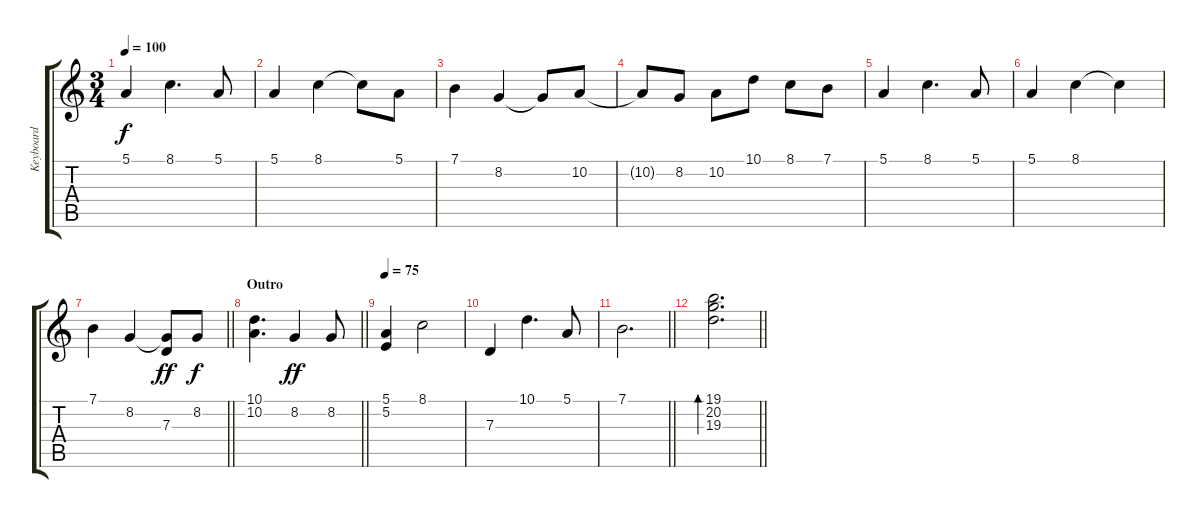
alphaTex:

\track ("Keyboard" "Keyboard") {instrument brightacousticpiano}
\staff {score tabs}
\tuning (E4 B3 G3 D3 A2 E2) {hide}
\ts (3 4)
\tempo 100
\clef g2
\ks c
5.1.4{dy f} 8.1.4{d} 5.1.8 |
5.1.4 8.1.4 8.1{t}.8 5.1.8 |
7.1.4 8.2.4 8.2{t}.8 10.2.8 |
10.2{t}.8 8.2.8 10.2.8 10.1.8 8.1.8 7.1.8 |
5.1.4 8.1.4{d} 5.1.8 |
5.1.4 8.1.4 8.1{t}.4 |
\barLineRight lightlight
7.1.4 8.2.4 (8.2{t} 7.3).8{dy ff} 8.2.8{dy f} |
\section ("" "Outro")
\barLineRight lightlight
(10.1 10.2).4{d} 8.2.4{dy ff} 8.2.8 |
\tempo 75
(5.1 5.2).4 8.1.2 |
7.3.4 10.1.4{d} 5.1.8 |
\barLineRight lightlight
7.1.2{d} |
\barLineRight lightlight
(19.1 20.2 19.3).2{d bd 240}
